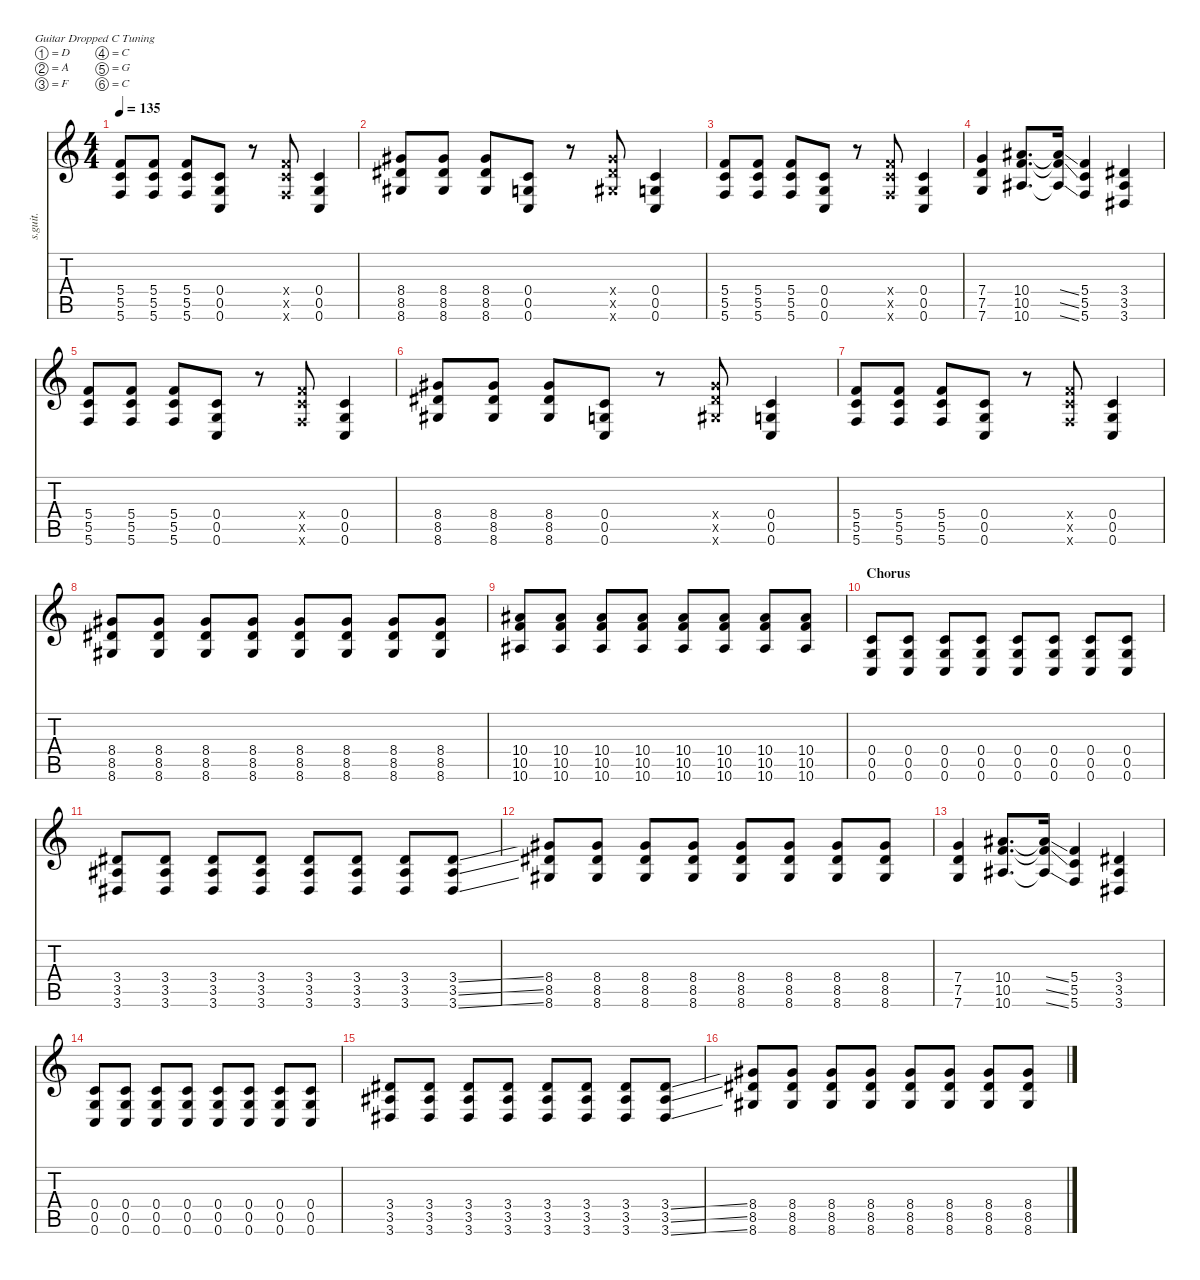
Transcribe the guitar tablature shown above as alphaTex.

\defaultSystemsLayout 4
\hideDynamics
\bracketExtendMode nobrackets
\track ("Korey Cooper" "s.guit.") {instrument distortionguitar}
\staff {score tabs}
\tuning (D4 A3 F3 C3 G2 C2)
\ts (4 4)
\tempo 135
\clef g2
\ks c
(5.4 5.5 5.6).8{lyrics (0 "") lyrics (1 "") lyrics (2 "") lyrics (3 "") lyrics (4 "") dy f} (5.4 5.5 5.6).8{lyrics (0 "") lyrics (1 "") lyrics (2 "") lyrics (3 "") lyrics (4 "")} (5.4 5.5 5.6).8{lyrics (0 "") lyrics (1 "") lyrics (2 "") lyrics (3 "") lyrics (4 "")} (0.4 0.5 0.6).8{lyrics (0 "") lyrics (1 "") lyrics (2 "") lyrics (3 "") lyrics (4 "")} r.8 (5.4{x} 5.5{x} 5.6{x}).8{lyrics (0 "") lyrics (1 "") lyrics (2 "") lyrics (3 "") lyrics (4 "")} (0.4 0.5 0.6).4{lyrics (0 "") lyrics (1 "") lyrics (2 "") lyrics (3 "") lyrics (4 "")} |
(8.4{acc #} 8.5{acc #} 8.6{acc #}).8{lyrics (0 "") lyrics (1 "") lyrics (2 "") lyrics (3 "") lyrics (4 "")} (8.4{acc #} 8.5{acc #} 8.6{acc #}).8{lyrics (0 "") lyrics (1 "") lyrics (2 "") lyrics (3 "") lyrics (4 "")} (8.4{acc #} 8.5{acc #} 8.6{acc #}).8{lyrics (0 "") lyrics (1 "") lyrics (2 "") lyrics (3 "") lyrics (4 "")} (0.4 0.5 0.6).8{lyrics (0 "") lyrics (1 "") lyrics (2 "") lyrics (3 "") lyrics (4 "")} r.8 (8.4{x acc #} 8.5{x acc #} 8.6{x acc #}).8{lyrics (0 "") lyrics (1 "") lyrics (2 "") lyrics (3 "") lyrics (4 "")} (0.4 0.5 0.6).4{lyrics (0 "") lyrics (1 "") lyrics (2 "") lyrics (3 "") lyrics (4 "")} |
(5.4 5.5 5.6).8{lyrics (0 "") lyrics (1 "") lyrics (2 "") lyrics (3 "") lyrics (4 "")} (5.4 5.5 5.6).8{lyrics (0 "") lyrics (1 "") lyrics (2 "") lyrics (3 "") lyrics (4 "")} (5.4 5.5 5.6).8{lyrics (0 "") lyrics (1 "") lyrics (2 "") lyrics (3 "") lyrics (4 "")} (0.4 0.5 0.6).8{lyrics (0 "") lyrics (1 "") lyrics (2 "") lyrics (3 "") lyrics (4 "")} r.8 (5.4{x} 5.5{x} 5.6{x}).8{lyrics (0 "") lyrics (1 "") lyrics (2 "") lyrics (3 "") lyrics (4 "")} (0.4 0.5 0.6).4{lyrics (0 "") lyrics (1 "") lyrics (2 "") lyrics (3 "") lyrics (4 "")} |
(7.4 7.5 7.6).4{lyrics (0 "") lyrics (1 "") lyrics (2 "") lyrics (3 "") lyrics (4 "")} (10.4{acc #} 10.5 10.6{acc #}).8{d lyrics (0 "") lyrics (1 "") lyrics (2 "") lyrics (3 "") lyrics (4 "")} (10.4{ss t acc #} 10.5{ss t} 10.6{ss t acc #}).16{lyrics (0 "") lyrics (1 "") lyrics (2 "") lyrics (3 "") lyrics (4 "")} (5.4 5.5 5.6).4{lyrics (0 "") lyrics (1 "") lyrics (2 "") lyrics (3 "") lyrics (4 "")} (3.4{acc #} 3.5{acc #} 3.6{acc #}).4{lyrics (0 "") lyrics (1 "") lyrics (2 "") lyrics (3 "") lyrics (4 "")} |
(5.4 5.5 5.6).8{lyrics (0 "") lyrics (1 "") lyrics (2 "") lyrics (3 "") lyrics (4 "")} (5.4 5.5 5.6).8{lyrics (0 "") lyrics (1 "") lyrics (2 "") lyrics (3 "") lyrics (4 "")} (5.4 5.5 5.6).8{lyrics (0 "") lyrics (1 "") lyrics (2 "") lyrics (3 "") lyrics (4 "")} (0.4 0.5 0.6).8{lyrics (0 "") lyrics (1 "") lyrics (2 "") lyrics (3 "") lyrics (4 "")} r.8 (5.4{x} 5.5{x} 5.6{x}).8{lyrics (0 "") lyrics (1 "") lyrics (2 "") lyrics (3 "") lyrics (4 "")} (0.4 0.5 0.6).4{lyrics (0 "") lyrics (1 "") lyrics (2 "") lyrics (3 "") lyrics (4 "")} |
(8.4{acc #} 8.5{acc #} 8.6{acc #}).8{lyrics (0 "") lyrics (1 "") lyrics (2 "") lyrics (3 "") lyrics (4 "")} (8.4{acc #} 8.5{acc #} 8.6{acc #}).8{lyrics (0 "") lyrics (1 "") lyrics (2 "") lyrics (3 "") lyrics (4 "")} (8.4{acc #} 8.5{acc #} 8.6{acc #}).8{lyrics (0 "") lyrics (1 "") lyrics (2 "") lyrics (3 "") lyrics (4 "")} (0.4 0.5 0.6).8{lyrics (0 "") lyrics (1 "") lyrics (2 "") lyrics (3 "") lyrics (4 "")} r.8 (8.4{x acc #} 8.5{x acc #} 8.6{x acc #}).8{lyrics (0 "") lyrics (1 "") lyrics (2 "") lyrics (3 "") lyrics (4 "")} (0.4 0.5 0.6).4{lyrics (0 "") lyrics (1 "") lyrics (2 "") lyrics (3 "") lyrics (4 "")} |
(5.4 5.5 5.6).8{lyrics (0 "") lyrics (1 "") lyrics (2 "") lyrics (3 "") lyrics (4 "")} (5.4 5.5 5.6).8{lyrics (0 "") lyrics (1 "") lyrics (2 "") lyrics (3 "") lyrics (4 "")} (5.4 5.5 5.6).8{lyrics (0 "") lyrics (1 "") lyrics (2 "") lyrics (3 "") lyrics (4 "")} (0.4 0.5 0.6).8{lyrics (0 "") lyrics (1 "") lyrics (2 "") lyrics (3 "") lyrics (4 "")} r.8 (5.4{x} 5.5{x} 5.6{x}).8{lyrics (0 "") lyrics (1 "") lyrics (2 "") lyrics (3 "") lyrics (4 "")} (0.4 0.5 0.6).4{lyrics (0 "") lyrics (1 "") lyrics (2 "") lyrics (3 "") lyrics (4 "")} |
(8.4{acc #} 8.5{acc #} 8.6{acc #}).8{lyrics (0 "") lyrics (1 "") lyrics (2 "") lyrics (3 "") lyrics (4 "")} (8.4{acc #} 8.5{acc #} 8.6{acc #}).8{lyrics (0 "") lyrics (1 "") lyrics (2 "") lyrics (3 "") lyrics (4 "")} (8.4{acc #} 8.5{acc #} 8.6{acc #}).8{lyrics (0 "") lyrics (1 "") lyrics (2 "") lyrics (3 "") lyrics (4 "")} (8.4{acc #} 8.5{acc #} 8.6{acc #}).8{lyrics (0 "") lyrics (1 "") lyrics (2 "") lyrics (3 "") lyrics (4 "")} (8.4{acc #} 8.5{acc #} 8.6{acc #}).8{lyrics (0 "") lyrics (1 "") lyrics (2 "") lyrics (3 "") lyrics (4 "")} (8.4{acc #} 8.5{acc #} 8.6{acc #}).8{lyrics (0 "") lyrics (1 "") lyrics (2 "") lyrics (3 "") lyrics (4 "")} (8.4{acc #} 8.5{acc #} 8.6{acc #}).8{lyrics (0 "") lyrics (1 "") lyrics (2 "") lyrics (3 "") lyrics (4 "")} (8.4{acc #} 8.5{acc #} 8.6{acc #}).8{lyrics (0 "") lyrics (1 "") lyrics (2 "") lyrics (3 "") lyrics (4 "")} |
(10.4{acc #} 10.5 10.6{acc #}).8{lyrics (0 "") lyrics (1 "") lyrics (2 "") lyrics (3 "") lyrics (4 "")} (10.4{acc #} 10.5 10.6{acc #}).8{lyrics (0 "") lyrics (1 "") lyrics (2 "") lyrics (3 "") lyrics (4 "")} (10.4{acc #} 10.5 10.6{acc #}).8{lyrics (0 "") lyrics (1 "") lyrics (2 "") lyrics (3 "") lyrics (4 "")} (10.4{acc #} 10.5 10.6{acc #}).8{lyrics (0 "") lyrics (1 "") lyrics (2 "") lyrics (3 "") lyrics (4 "")} (10.4{acc #} 10.5 10.6{acc #}).8{lyrics (0 "") lyrics (1 "") lyrics (2 "") lyrics (3 "") lyrics (4 "")} (10.4{acc #} 10.5 10.6{acc #}).8{lyrics (0 "") lyrics (1 "") lyrics (2 "") lyrics (3 "") lyrics (4 "")} (10.4{acc #} 10.5 10.6{acc #}).8{lyrics (0 "") lyrics (1 "") lyrics (2 "") lyrics (3 "") lyrics (4 "")} (10.4{acc #} 10.5 10.6{acc #}).8{lyrics (0 "") lyrics (1 "") lyrics (2 "") lyrics (3 "") lyrics (4 "")} |
\section ("" "Chorus")
(0.4 0.5 0.6).8{lyrics (0 "") lyrics (1 "") lyrics (2 "") lyrics (3 "") lyrics (4 "")} (0.4 0.5 0.6).8{lyrics (0 "") lyrics (1 "") lyrics (2 "") lyrics (3 "") lyrics (4 "")} (0.4 0.5 0.6).8{lyrics (0 "") lyrics (1 "") lyrics (2 "") lyrics (3 "") lyrics (4 "")} (0.4 0.5 0.6).8{lyrics (0 "") lyrics (1 "") lyrics (2 "") lyrics (3 "") lyrics (4 "")} (0.4 0.5 0.6).8{lyrics (0 "") lyrics (1 "") lyrics (2 "") lyrics (3 "") lyrics (4 "")} (0.4 0.5 0.6).8{lyrics (0 "") lyrics (1 "") lyrics (2 "") lyrics (3 "") lyrics (4 "")} (0.4 0.5 0.6).8{lyrics (0 "") lyrics (1 "") lyrics (2 "") lyrics (3 "") lyrics (4 "")} (0.4 0.5 0.6).8{lyrics (0 "") lyrics (1 "") lyrics (2 "") lyrics (3 "") lyrics (4 "")} |
(3.4{acc #} 3.5{acc #} 3.6{acc #}).8{lyrics (0 "") lyrics (1 "") lyrics (2 "") lyrics (3 "") lyrics (4 "")} (3.4{acc #} 3.5{acc #} 3.6{acc #}).8{lyrics (0 "") lyrics (1 "") lyrics (2 "") lyrics (3 "") lyrics (4 "")} (3.4{acc #} 3.5{acc #} 3.6{acc #}).8{lyrics (0 "") lyrics (1 "") lyrics (2 "") lyrics (3 "") lyrics (4 "")} (3.4{acc #} 3.5{acc #} 3.6{acc #}).8{lyrics (0 "") lyrics (1 "") lyrics (2 "") lyrics (3 "") lyrics (4 "")} (3.4{acc #} 3.5{acc #} 3.6{acc #}).8{lyrics (0 "") lyrics (1 "") lyrics (2 "") lyrics (3 "") lyrics (4 "")} (3.4{acc #} 3.5{acc #} 3.6{acc #}).8{lyrics (0 "") lyrics (1 "") lyrics (2 "") lyrics (3 "") lyrics (4 "")} (3.4{acc #} 3.5{acc #} 3.6{acc #}).8{lyrics (0 "") lyrics (1 "") lyrics (2 "") lyrics (3 "") lyrics (4 "")} (3.4{ss acc #} 3.5{ss acc #} 3.6{ss acc #}).8{lyrics (0 "") lyrics (1 "") lyrics (2 "") lyrics (3 "") lyrics (4 "")} |
(8.4{acc #} 8.5{acc #} 8.6{acc #}).8{lyrics (0 "") lyrics (1 "") lyrics (2 "") lyrics (3 "") lyrics (4 "")} (8.4{acc #} 8.5{acc #} 8.6{acc #}).8{lyrics (0 "") lyrics (1 "") lyrics (2 "") lyrics (3 "") lyrics (4 "")} (8.4{acc #} 8.5{acc #} 8.6{acc #}).8{lyrics (0 "") lyrics (1 "") lyrics (2 "") lyrics (3 "") lyrics (4 "")} (8.4{acc #} 8.5{acc #} 8.6{acc #}).8{lyrics (0 "") lyrics (1 "") lyrics (2 "") lyrics (3 "") lyrics (4 "")} (8.4{acc #} 8.5{acc #} 8.6{acc #}).8{lyrics (0 "") lyrics (1 "") lyrics (2 "") lyrics (3 "") lyrics (4 "")} (8.4{acc #} 8.5{acc #} 8.6{acc #}).8{lyrics (0 "") lyrics (1 "") lyrics (2 "") lyrics (3 "") lyrics (4 "")} (8.4{acc #} 8.5{acc #} 8.6{acc #}).8{lyrics (0 "") lyrics (1 "") lyrics (2 "") lyrics (3 "") lyrics (4 "")} (8.4{acc #} 8.5{acc #} 8.6{acc #}).8{lyrics (0 "") lyrics (1 "") lyrics (2 "") lyrics (3 "") lyrics (4 "")} |
(7.4 7.5 7.6).4{lyrics (0 "") lyrics (1 "") lyrics (2 "") lyrics (3 "") lyrics (4 "")} (10.4{acc #} 10.5 10.6{acc #}).8{d lyrics (0 "") lyrics (1 "") lyrics (2 "") lyrics (3 "") lyrics (4 "")} (10.4{ss t acc #} 10.5{ss t} 10.6{ss t acc #}).16{lyrics (0 "") lyrics (1 "") lyrics (2 "") lyrics (3 "") lyrics (4 "")} (5.4 5.5 5.6).4{lyrics (0 "") lyrics (1 "") lyrics (2 "") lyrics (3 "") lyrics (4 "")} (3.4{acc #} 3.5{acc #} 3.6{acc #}).4{lyrics (0 "") lyrics (1 "") lyrics (2 "") lyrics (3 "") lyrics (4 "")} |
(0.4 0.5 0.6).8{lyrics (0 "") lyrics (1 "") lyrics (2 "") lyrics (3 "") lyrics (4 "")} (0.4 0.5 0.6).8{lyrics (0 "") lyrics (1 "") lyrics (2 "") lyrics (3 "") lyrics (4 "")} (0.4 0.5 0.6).8{lyrics (0 "") lyrics (1 "") lyrics (2 "") lyrics (3 "") lyrics (4 "")} (0.4 0.5 0.6).8{lyrics (0 "") lyrics (1 "") lyrics (2 "") lyrics (3 "") lyrics (4 "")} (0.4 0.5 0.6).8{lyrics (0 "") lyrics (1 "") lyrics (2 "") lyrics (3 "") lyrics (4 "")} (0.4 0.5 0.6).8{lyrics (0 "") lyrics (1 "") lyrics (2 "") lyrics (3 "") lyrics (4 "")} (0.4 0.5 0.6).8{lyrics (0 "") lyrics (1 "") lyrics (2 "") lyrics (3 "") lyrics (4 "")} (0.4 0.5 0.6).8{lyrics (0 "") lyrics (1 "") lyrics (2 "") lyrics (3 "") lyrics (4 "")} |
(3.4{acc #} 3.5{acc #} 3.6{acc #}).8{lyrics (0 "") lyrics (1 "") lyrics (2 "") lyrics (3 "") lyrics (4 "")} (3.4{acc #} 3.5{acc #} 3.6{acc #}).8{lyrics (0 "") lyrics (1 "") lyrics (2 "") lyrics (3 "") lyrics (4 "")} (3.4{acc #} 3.5{acc #} 3.6{acc #}).8{lyrics (0 "") lyrics (1 "") lyrics (2 "") lyrics (3 "") lyrics (4 "")} (3.4{acc #} 3.5{acc #} 3.6{acc #}).8{lyrics (0 "") lyrics (1 "") lyrics (2 "") lyrics (3 "") lyrics (4 "")} (3.4{acc #} 3.5{acc #} 3.6{acc #}).8{lyrics (0 "") lyrics (1 "") lyrics (2 "") lyrics (3 "") lyrics (4 "")} (3.4{acc #} 3.5{acc #} 3.6{acc #}).8{lyrics (0 "") lyrics (1 "") lyrics (2 "") lyrics (3 "") lyrics (4 "")} (3.4{acc #} 3.5{acc #} 3.6{acc #}).8{lyrics (0 "") lyrics (1 "") lyrics (2 "") lyrics (3 "") lyrics (4 "")} (3.4{ss acc #} 3.5{ss acc #} 3.6{ss acc #}).8{lyrics (0 "") lyrics (1 "") lyrics (2 "") lyrics (3 "") lyrics (4 "")} |
(8.4{acc #} 8.5{acc #} 8.6{acc #}).8{lyrics (0 "") lyrics (1 "") lyrics (2 "") lyrics (3 "") lyrics (4 "")} (8.4{acc #} 8.5{acc #} 8.6{acc #}).8{lyrics (0 "") lyrics (1 "") lyrics (2 "") lyrics (3 "") lyrics (4 "")} (8.4{acc #} 8.5{acc #} 8.6{acc #}).8{lyrics (0 "") lyrics (1 "") lyrics (2 "") lyrics (3 "") lyrics (4 "")} (8.4{acc #} 8.5{acc #} 8.6{acc #}).8{lyrics (0 "") lyrics (1 "") lyrics (2 "") lyrics (3 "") lyrics (4 "")} (8.4{acc #} 8.5{acc #} 8.6{acc #}).8{lyrics (0 "") lyrics (1 "") lyrics (2 "") lyrics (3 "") lyrics (4 "")} (8.4{acc #} 8.5{acc #} 8.6{acc #}).8{lyrics (0 "") lyrics (1 "") lyrics (2 "") lyrics (3 "") lyrics (4 "")} (8.4{acc #} 8.5{acc #} 8.6{acc #}).8{lyrics (0 "") lyrics (1 "") lyrics (2 "") lyrics (3 "") lyrics (4 "")} (8.4{acc #} 8.5{acc #} 8.6{acc #}).8{lyrics (0 "") lyrics (1 "") lyrics (2 "") lyrics (3 "") lyrics (4 "")}
